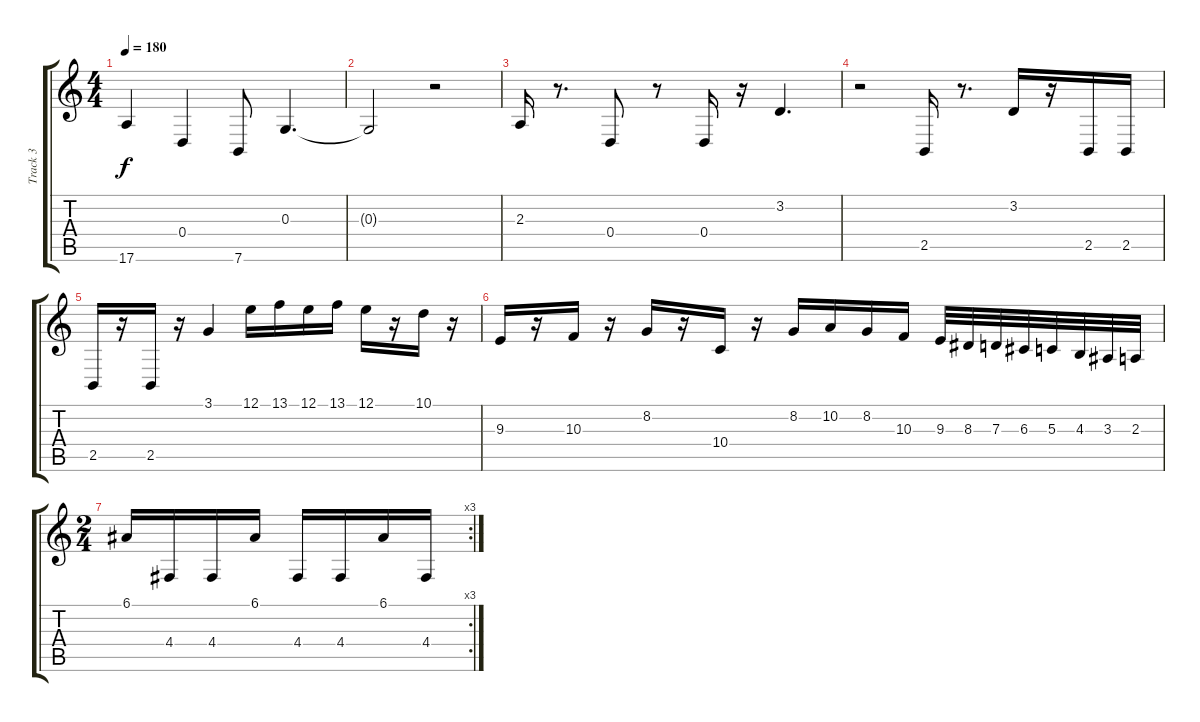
\track ("Track 3" "Track 3") {instrument lead1square}
\staff {score tabs}
\tuning (E4 B3 G3 D3 A2 E2) {hide}
\ts (4 4)
\tempo 180
\clef g2
\ks c
17.6.4{dy f} 0.4.4 7.6.8 0.3.4{d} |
0.3{t}.2 r.2 |
2.3.16 r.8{d} 0.4.8 r.8 0.4.16 r.16 3.2.4{d} |
r.2 2.5.16 r.8{d} 3.2.16 r.16 2.5.16 2.5.16 |
2.5.16 r.16 2.5.16 r.16 3.1.4 12.1.16 13.1.16 12.1.16 13.1.16 12.1.16 r.16 10.1.16 r.16 |
9.3.16 r.16 10.3.16 r.16 8.2.16 r.16 10.4.16 r.16 8.2.16 10.2.16 8.2.16 10.3.16 9.3.32 8.3.32 7.3.32 6.3.32 5.3.32 4.3.32 3.3.32 2.3.32 |
\rc 3
\ts (2 4)
6.1.16 4.4.16 4.4.16 6.1.16 4.4.16 4.4.16 6.1.16 4.4.16
